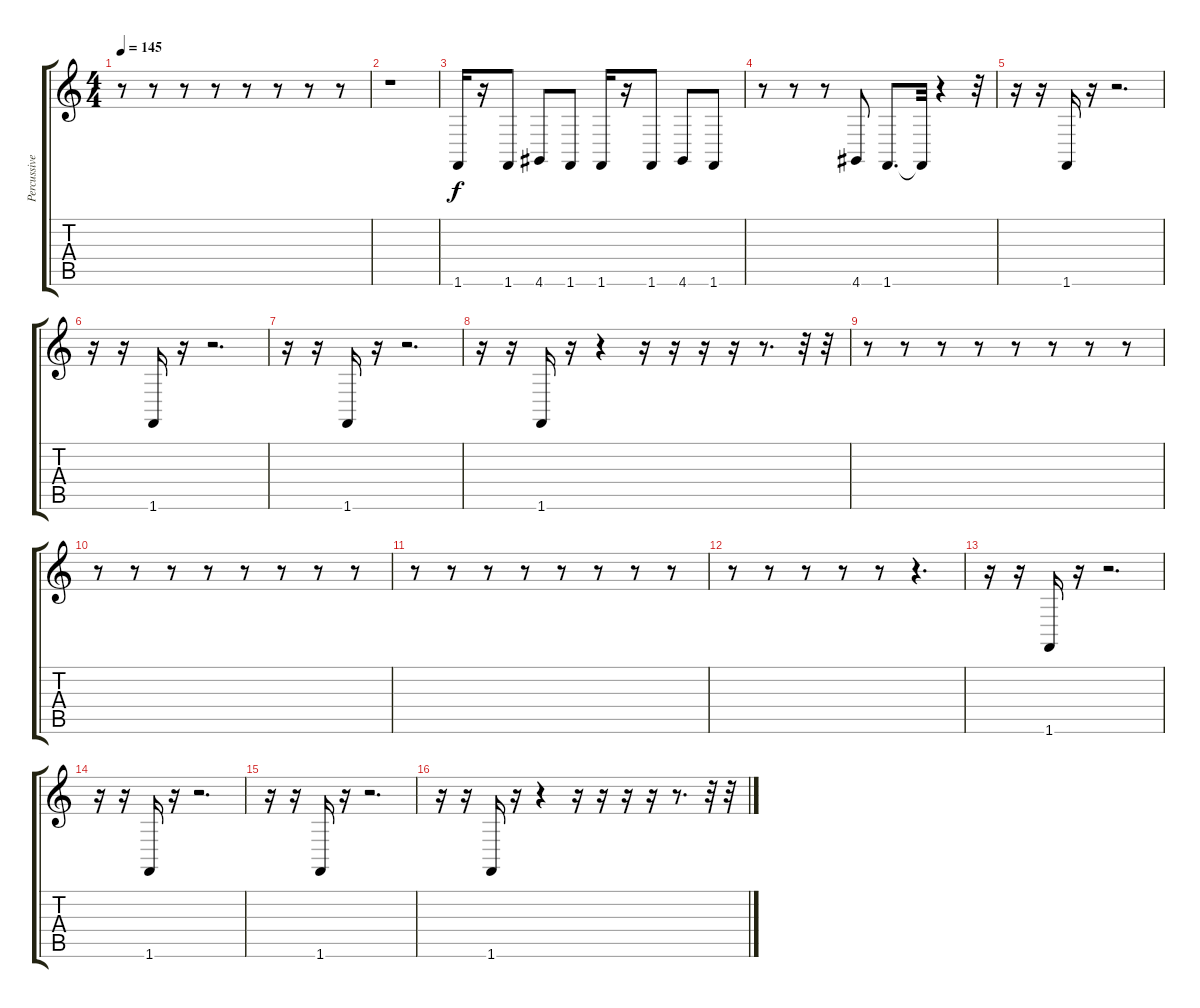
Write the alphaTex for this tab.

\track ("Percussive Organ" "Percussive") {instrument percussiveorgan}
\staff {score tabs}
\tuning (E4 B3 G3 D3 A2 E2) {hide}
\ts (4 4)
\tempo 145
\clef g2
\ks c
r.8{dy f} r.8 r.8 r.8 r.8 r.8 r.8 r.8 |
r.1 |
1.6.16 r.16 1.6.8 4.6.8 1.6.8 1.6.16 r.16 1.6.8 4.6.8 1.6.8 |
r.8 r.8 r.8 4.6.8 1.6.8{d} 1.6{t}.32 r.4 r.32 |
r.16 r.16 1.6.16 r.16 r.2{d} |
r.16 r.16 1.6.16 r.16 r.2{d} |
r.16 r.16 1.6.16 r.16 r.2{d} |
r.16 r.16 1.6.16 r.16 r.4 r.16 r.16 r.16 r.16 r.8{d} r.32 r.32 |
r.8 r.8 r.8 r.8 r.8 r.8 r.8 r.8 |
r.8 r.8 r.8 r.8 r.8 r.8 r.8 r.8 |
r.8 r.8 r.8 r.8 r.8 r.8 r.8 r.8 |
r.8 r.8 r.8 r.8 r.8 r.4{d} |
r.16 r.16 1.6.16 r.16 r.2{d} |
r.16 r.16 1.6.16 r.16 r.2{d} |
r.16 r.16 1.6.16 r.16 r.2{d} |
r.16 r.16 1.6.16 r.16 r.4 r.16 r.16 r.16 r.16 r.8{d} r.32 r.32
